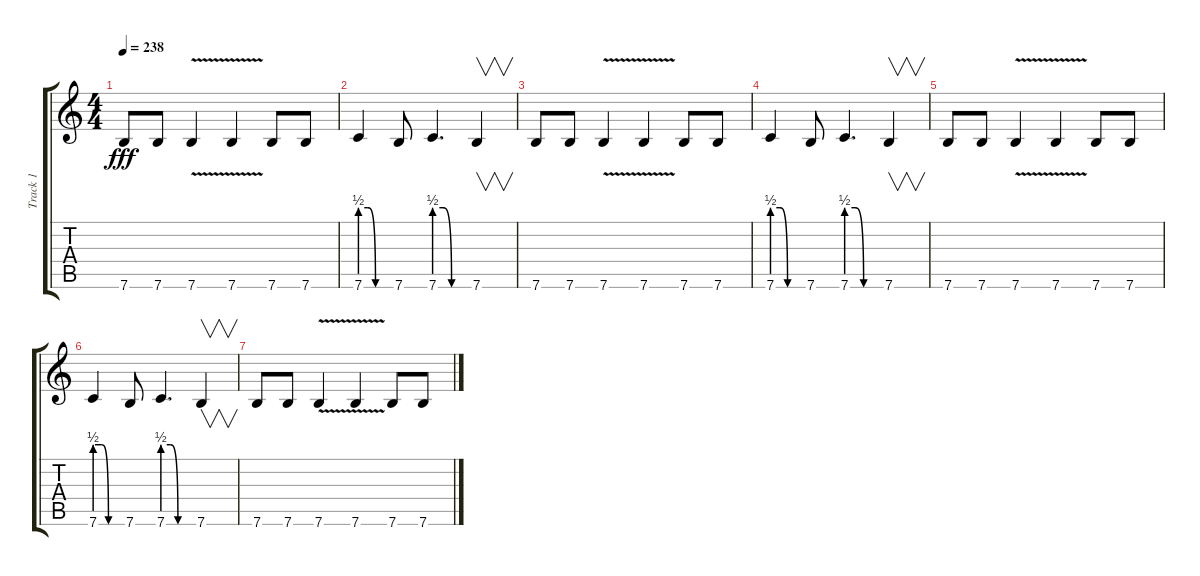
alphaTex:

\track ("Track 1" "Track 1") {instrument overdrivenguitar}
\staff {score tabs}
\tuning (E4 B3 G3 D3 A2 E2) {hide}
\ts (4 4)
\tempo 238
\clef g2
\ks c
7.6.8{dy fff} 7.6.8 7.6{v}.4 7.6{v}.4 7.6.8 7.6.8 |
7.6{be (custom 0 2 15 2 30 0 60 0)}.4 7.6.8 7.6{be (custom 0 2 15 2 30 0 60 0)}.4{d} 7.6.4{v} |
7.6.8 7.6.8 7.6{v}.4 7.6{v}.4 7.6.8 7.6.8 |
7.6{be (custom 0 2 15 2 30 0 60 0)}.4 7.6.8 7.6{be (custom 0 2 15 2 30 0 60 0)}.4{d} 7.6.4{v} |
7.6.8 7.6.8 7.6{v}.4 7.6{v}.4 7.6.8 7.6.8 |
7.6{be (custom 0 2 15 2 30 0 60 0)}.4 7.6.8 7.6{be (custom 0 2 15 2 30 0 60 0)}.4{d} 7.6.4{v} |
7.6.8 7.6.8 7.6{v}.4 7.6{v}.4 7.6.8 7.6.8
